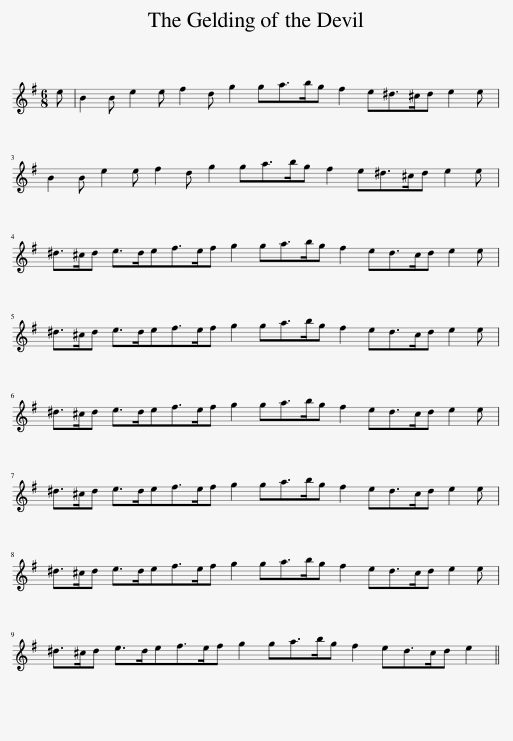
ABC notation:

X:1
L:1/8
M:6/8
I:linebreak $
K:Emin
V:1 treble
V:1
 e | B2 B e2 e f2 d g2 ga>bg f2 e^d>^cd e2 e |$ B2 B e2 e f2 d g2 ga>bg f2 e^d>^cd e2 e |$ ^d>^cd e>def>ef g2 ga>bg f2 ed>cd e2 e |$ ^d>^cd e>def>ef g2 ga>bg f2 ed>cd e2 e |$ %5
 ^d>^cd e>def>ef g2 ga>bg f2 ed>cd e2 e |$ ^d>^cd e>def>ef g2 ga>bg f2 ed>cd e2 e |$ ^d>^cd e>def>ef g2 ga>bg f2 ed>cd e2 e |$ ^d>^cd e>def>ef g2 ga>bg f2 ed>cd e2 || %9
